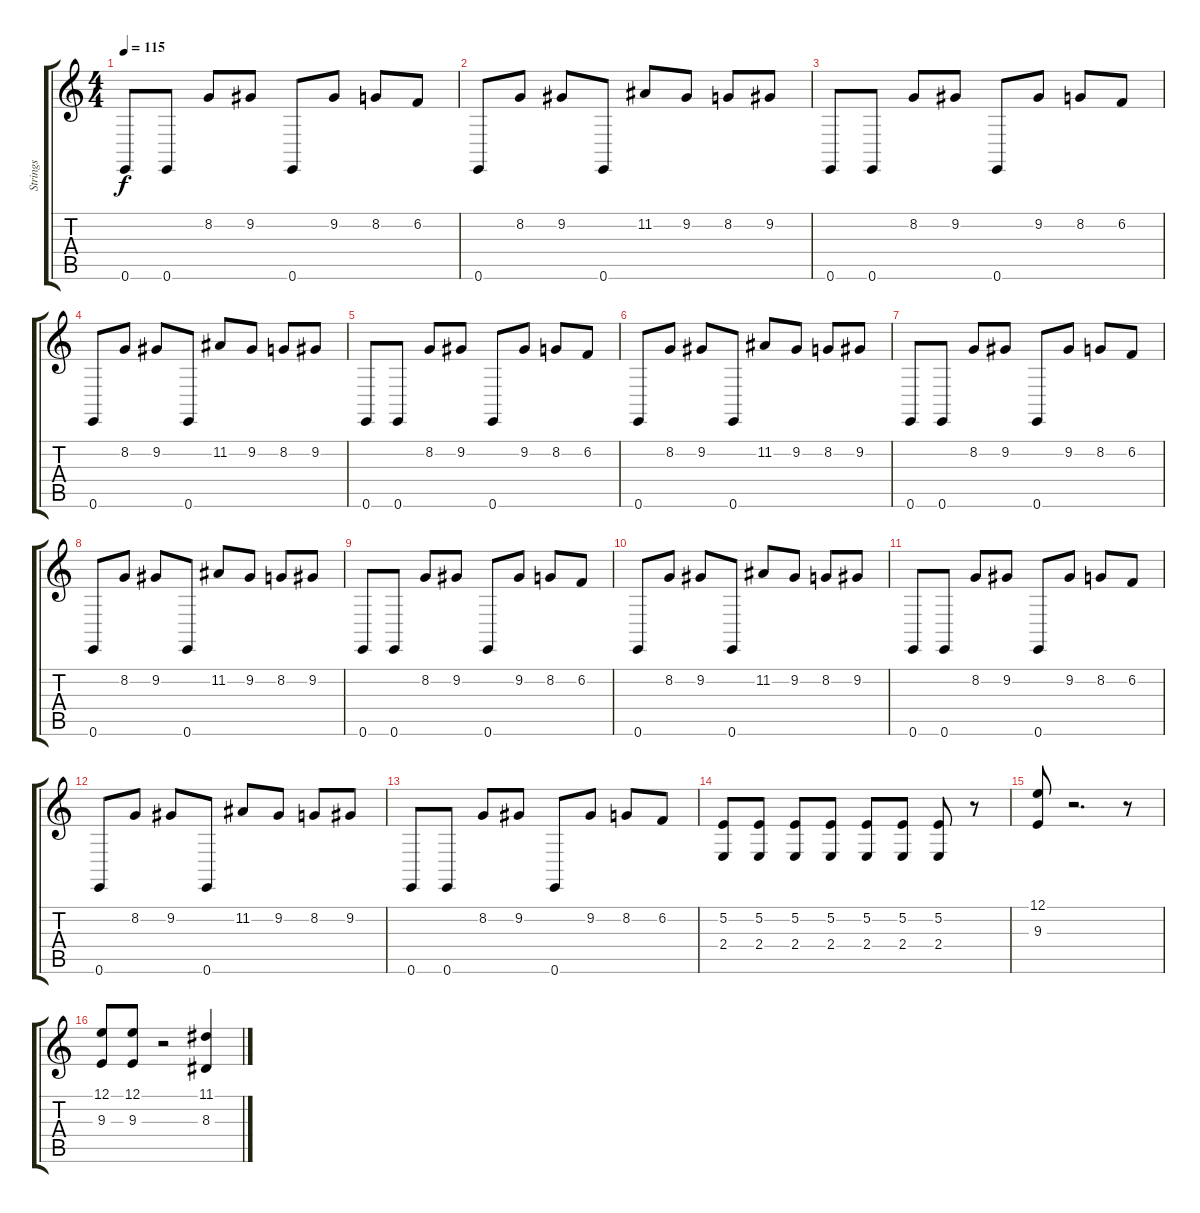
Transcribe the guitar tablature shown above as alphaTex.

\track ("Strings" "Strings") {instrument stringensemble1}
\staff {score tabs}
\tuning (E4 B3 G3 D3 A2 E2) {hide}
\ts (4 4)
\tempo 115
\clef g2
\ks c
0.6.8{dy f} 0.6.8 8.2.8 9.2.8 0.6.8 9.2.8 8.2.8 6.2.8 |
0.6.8 8.2.8 9.2.8 0.6.8 11.2.8 9.2.8 8.2.8 9.2.8 |
0.6.8 0.6.8 8.2.8 9.2.8 0.6.8 9.2.8 8.2.8 6.2.8 |
0.6.8 8.2.8 9.2.8 0.6.8 11.2.8 9.2.8 8.2.8 9.2.8 |
0.6.8 0.6.8 8.2.8 9.2.8 0.6.8 9.2.8 8.2.8 6.2.8 |
0.6.8 8.2.8 9.2.8 0.6.8 11.2.8 9.2.8 8.2.8 9.2.8 |
0.6.8 0.6.8 8.2.8 9.2.8 0.6.8 9.2.8 8.2.8 6.2.8 |
0.6.8 8.2.8 9.2.8 0.6.8 11.2.8 9.2.8 8.2.8 9.2.8 |
0.6.8 0.6.8 8.2.8 9.2.8 0.6.8 9.2.8 8.2.8 6.2.8 |
0.6.8 8.2.8 9.2.8 0.6.8 11.2.8 9.2.8 8.2.8 9.2.8 |
0.6.8 0.6.8 8.2.8 9.2.8 0.6.8 9.2.8 8.2.8 6.2.8 |
0.6.8 8.2.8 9.2.8 0.6.8 11.2.8 9.2.8 8.2.8 9.2.8 |
0.6.8 0.6.8 8.2.8 9.2.8 0.6.8 9.2.8 8.2.8 6.2.8 |
(5.2 2.4).8 (5.2 2.4).8 (5.2 2.4).8 (5.2 2.4).8 (5.2 2.4).8 (5.2 2.4).8 (5.2 2.4).8 r.8 |
(12.1 9.3).8 r.2{d} r.8 |
(12.1 9.3).8 (12.1 9.3).8 r.2 (11.1 8.3).4
